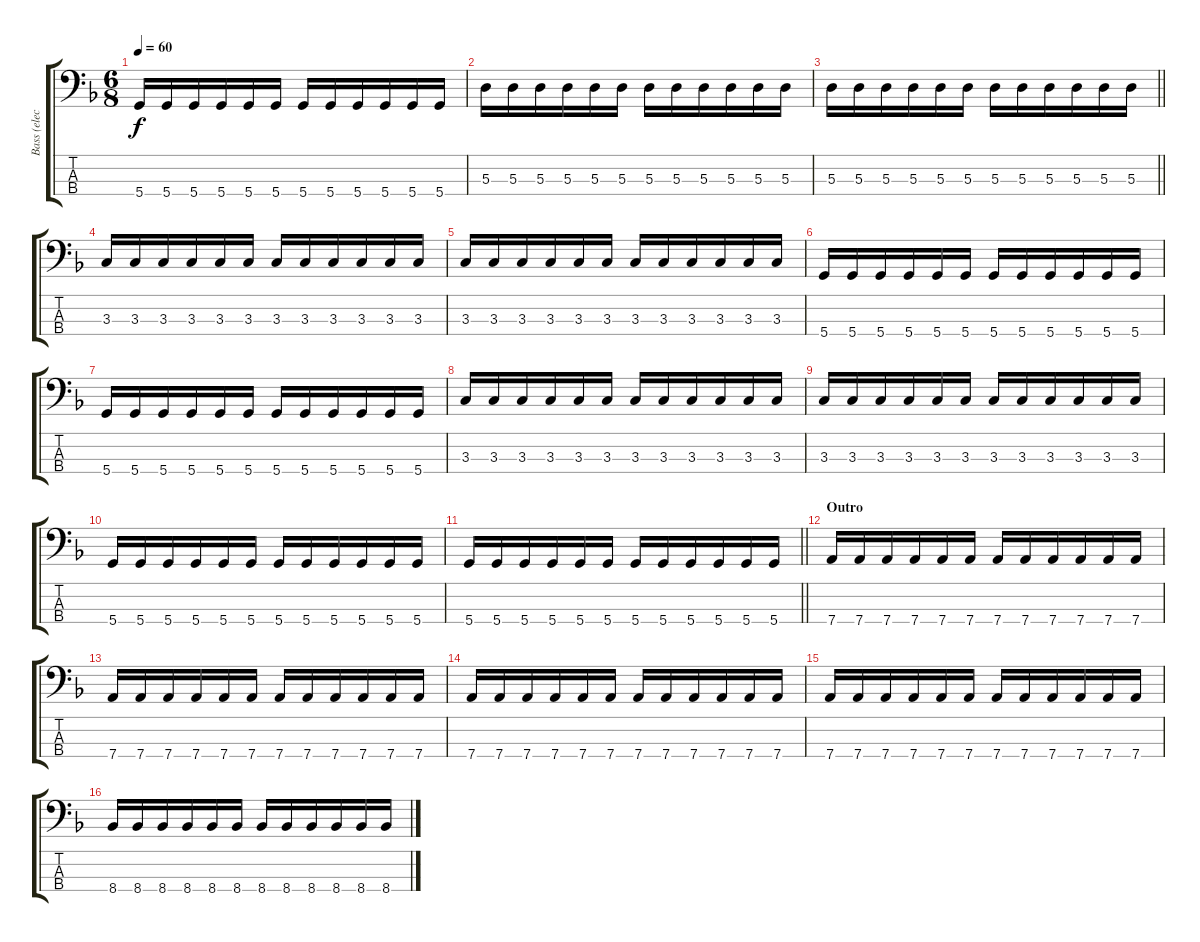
\track ("Bass (elec.)" "Bass (elec") {instrument electricbassfinger}
\staff {score tabs}
\tuning (G2 D2 A1 D1) {hide}
\ts (6 8)
\tempo 60
\clef f4
\ks dminor
5.4.16{dy f} 5.4.16 5.4.16 5.4.16 5.4.16 5.4.16 5.4.16 5.4.16 5.4.16 5.4.16 5.4.16 5.4.16 |
5.3.16 5.3.16 5.3.16 5.3.16 5.3.16 5.3.16 5.3.16 5.3.16 5.3.16 5.3.16 5.3.16 5.3.16 |
\barLineRight lightlight
5.3.16 5.3.16 5.3.16 5.3.16 5.3.16 5.3.16 5.3.16 5.3.16 5.3.16 5.3.16 5.3.16 5.3.16 |
\section ("" "")
3.3.16 3.3.16 3.3.16 3.3.16 3.3.16 3.3.16 3.3.16 3.3.16 3.3.16 3.3.16 3.3.16 3.3.16 |
3.3.16 3.3.16 3.3.16 3.3.16 3.3.16 3.3.16 3.3.16 3.3.16 3.3.16 3.3.16 3.3.16 3.3.16 |
5.4.16 5.4.16 5.4.16 5.4.16 5.4.16 5.4.16 5.4.16 5.4.16 5.4.16 5.4.16 5.4.16 5.4.16 |
5.4.16 5.4.16 5.4.16 5.4.16 5.4.16 5.4.16 5.4.16 5.4.16 5.4.16 5.4.16 5.4.16 5.4.16 |
3.3.16 3.3.16 3.3.16 3.3.16 3.3.16 3.3.16 3.3.16 3.3.16 3.3.16 3.3.16 3.3.16 3.3.16 |
3.3.16 3.3.16 3.3.16 3.3.16 3.3.16 3.3.16 3.3.16 3.3.16 3.3.16 3.3.16 3.3.16 3.3.16 |
5.4.16 5.4.16 5.4.16 5.4.16 5.4.16 5.4.16 5.4.16 5.4.16 5.4.16 5.4.16 5.4.16 5.4.16 |
\barLineRight lightlight
5.4.16 5.4.16 5.4.16 5.4.16 5.4.16 5.4.16 5.4.16 5.4.16 5.4.16 5.4.16 5.4.16 5.4.16 |
\section ("" "Outro")
7.4.16 7.4.16 7.4.16 7.4.16 7.4.16 7.4.16 7.4.16 7.4.16 7.4.16 7.4.16 7.4.16 7.4.16 |
7.4.16 7.4.16 7.4.16 7.4.16 7.4.16 7.4.16 7.4.16 7.4.16 7.4.16 7.4.16 7.4.16 7.4.16 |
7.4.16 7.4.16 7.4.16 7.4.16 7.4.16 7.4.16 7.4.16 7.4.16 7.4.16 7.4.16 7.4.16 7.4.16 |
7.4.16 7.4.16 7.4.16 7.4.16 7.4.16 7.4.16 7.4.16 7.4.16 7.4.16 7.4.16 7.4.16 7.4.16 |
8.4.16 8.4.16 8.4.16 8.4.16 8.4.16 8.4.16 8.4.16 8.4.16 8.4.16 8.4.16 8.4.16 8.4.16
